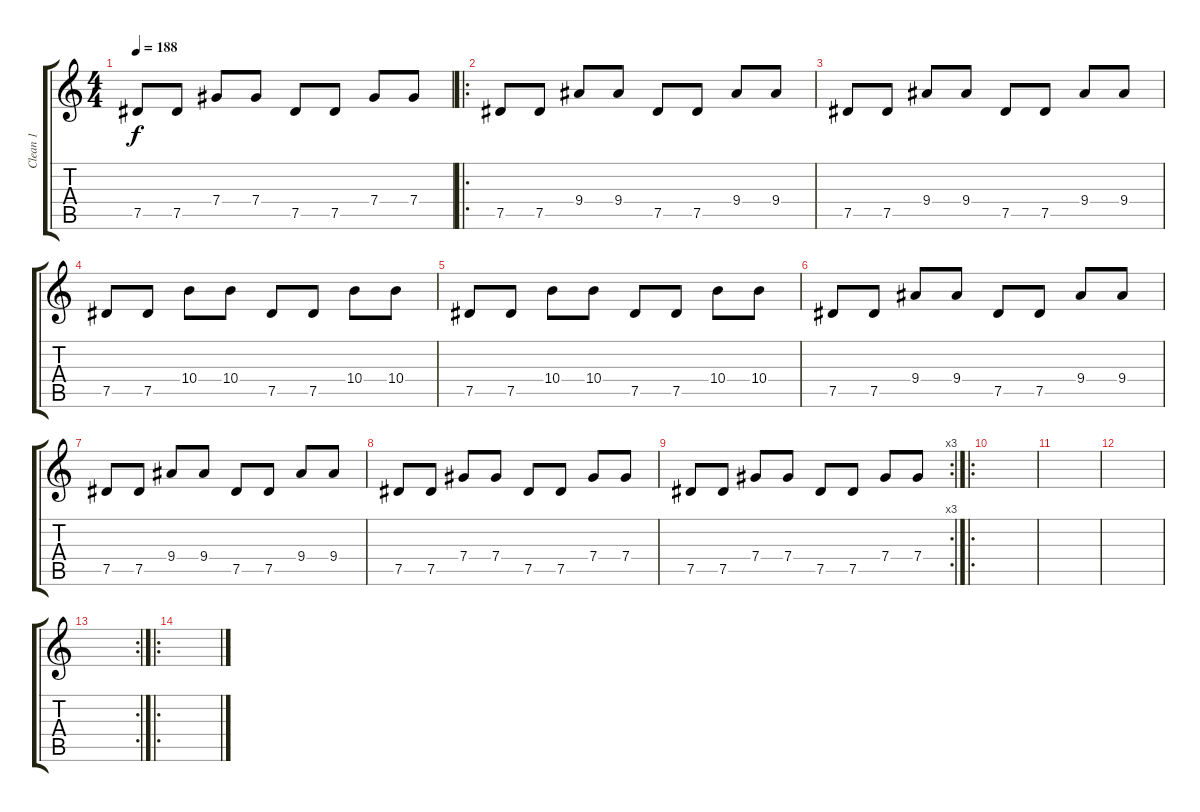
\track ("Clean 1" "Clean 1") {instrument electricguitarmuted}
\staff {score tabs}
\tuning (Eb4 Bb3 Gb3 Db3 Ab2 Eb2) {hide}
\ts (4 4)
\tempo 188
\clef g2
\ks c
7.5.8{dy f} 7.5.8 7.4.8 7.4.8 7.5.8 7.5.8 7.4.8 7.4.8 |
\ro
7.5.8 7.5.8 9.4.8 9.4.8 7.5.8 7.5.8 9.4.8 9.4.8 |
7.5.8 7.5.8 9.4.8 9.4.8 7.5.8 7.5.8 9.4.8 9.4.8 |
7.5.8 7.5.8 10.4.8 10.4.8 7.5.8 7.5.8 10.4.8 10.4.8 |
7.5.8 7.5.8 10.4.8 10.4.8 7.5.8 7.5.8 10.4.8 10.4.8 |
7.5.8 7.5.8 9.4.8 9.4.8 7.5.8 7.5.8 9.4.8 9.4.8 |
7.5.8 7.5.8 9.4.8 9.4.8 7.5.8 7.5.8 9.4.8 9.4.8 |
7.5.8 7.5.8 7.4.8 7.4.8 7.5.8 7.5.8 7.4.8 7.4.8 |
\rc 3
7.5.8 7.5.8 7.4.8 7.4.8 7.5.8 7.5.8 7.4.8 7.4.8 |
\ro
|
|
|
\rc 2
|
\ro
